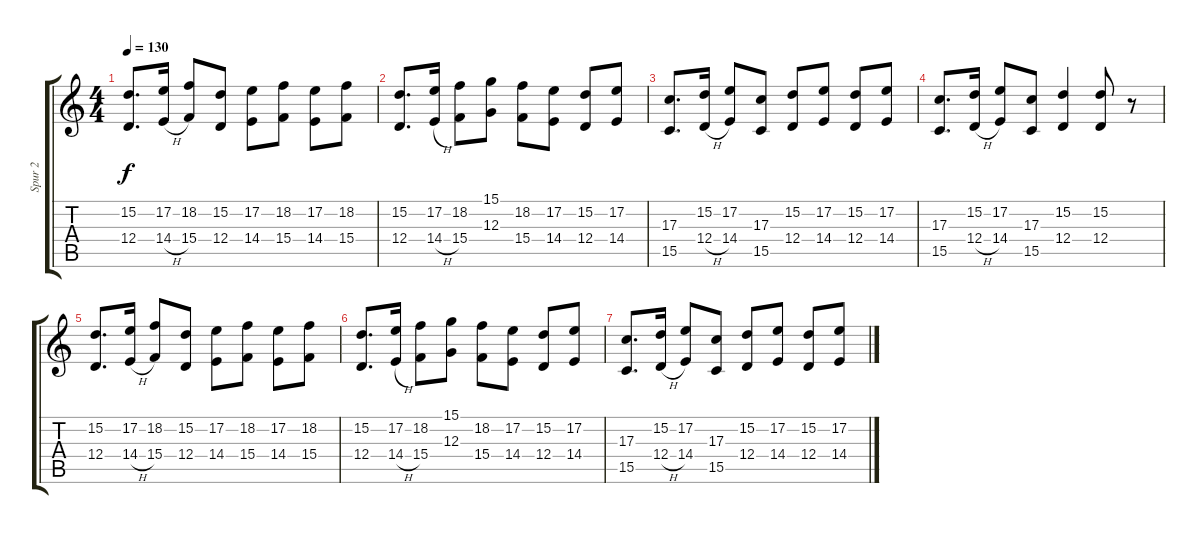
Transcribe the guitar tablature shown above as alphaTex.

\track ("Spur 2" "Spur 2") {instrument fiddle}
\staff {score tabs}
\tuning (E4 B3 G3 D3 A2 E2) {hide}
\ts (4 4)
\tempo 130
\clef g2
\ks c
(15.2 12.4).8{d dy f} (17.2 14.4{h}).16 (18.2 15.4).8 (15.2 12.4).8 (17.2 14.4).8 (18.2 15.4).8 (17.2 14.4).8 (18.2 15.4).8 |
(15.2 12.4).8{d} (17.2 14.4{h}).16 (18.2 15.4).8 (15.1 12.3).8 (18.2 15.4).8 (17.2 14.4).8 (15.2 12.4).8 (17.2 14.4).8 |
(17.3 15.5).8{d} (15.2 12.4{h}).16 (17.2 14.4).8 (17.3 15.5).8 (15.2 12.4).8 (17.2 14.4).8 (15.2 12.4).8 (17.2 14.4).8 |
(17.3 15.5).8{d} (15.2 12.4{h}).16 (17.2 14.4).8 (17.3 15.5).8 (15.2 12.4).4 (15.2 12.4).8 r.8 |
(15.2 12.4).8{d} (17.2 14.4{h}).16 (18.2 15.4).8 (15.2 12.4).8 (17.2 14.4).8 (18.2 15.4).8 (17.2 14.4).8 (18.2 15.4).8 |
(15.2 12.4).8{d} (17.2 14.4{h}).16 (18.2 15.4).8 (15.1 12.3).8 (18.2 15.4).8 (17.2 14.4).8 (15.2 12.4).8 (17.2 14.4).8 |
(17.3 15.5).8{d} (15.2 12.4{h}).16 (17.2 14.4).8 (17.3 15.5).8 (15.2 12.4).8 (17.2 14.4).8 (15.2 12.4).8 (17.2 14.4).8
